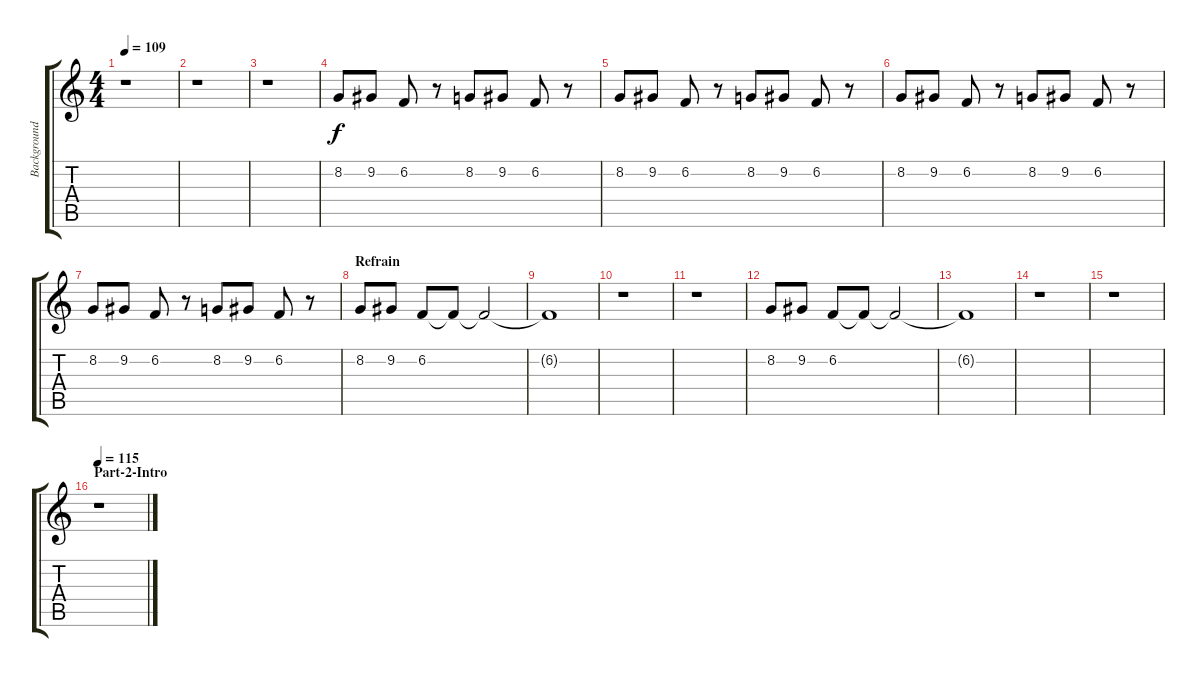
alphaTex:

\track ("Background 1" "Background") {instrument fx1rain}
\staff {score tabs}
\tuning (E4 B3 G3 D3 A2 E2) {hide}
\ts (4 4)
\tempo 109
\clef g2
\ks c
r.1{dy f} |
r.1 |
r.1 |
8.2.8{volume 4 balance 0} 9.2.8{balance 8} 6.2.8{balance 16} r.8 8.2.8{balance 0} 9.2.8{balance 16} 6.2.8{balance 16} r.8 |
8.2.8{balance 0} 9.2.8{balance 8} 6.2.8{balance 16} r.8 8.2.8{balance 0} 9.2.8{balance 16} 6.2.8{balance 16} r.8 |
8.2.8{balance 0} 9.2.8{balance 8} 6.2.8{balance 16} r.8 8.2.8{balance 0} 9.2.8{balance 16} 6.2.8{balance 16} r.8 |
8.2.8{balance 0} 9.2.8{balance 8} 6.2.8{balance 16} r.8 8.2.8{balance 0} 9.2.8{balance 16} 6.2.8{balance 16} r.8 |
\section ("" "Refrain")
8.2.8{volume 11 balance 0} 9.2.8{balance 8} 6.2.8{balance 16} 6.2{t}.8 6.2{t}.2 |
6.2{t}.1 |
r.1 |
r.1 |
8.2.8{balance 0} 9.2.8{balance 8} 6.2.8{balance 16} 6.2{t}.8 6.2{t}.2 |
6.2{t}.1 |
r.1 |
r.1 |
\section ("" "Part-2-Intro")
\tempo 115
r.1
